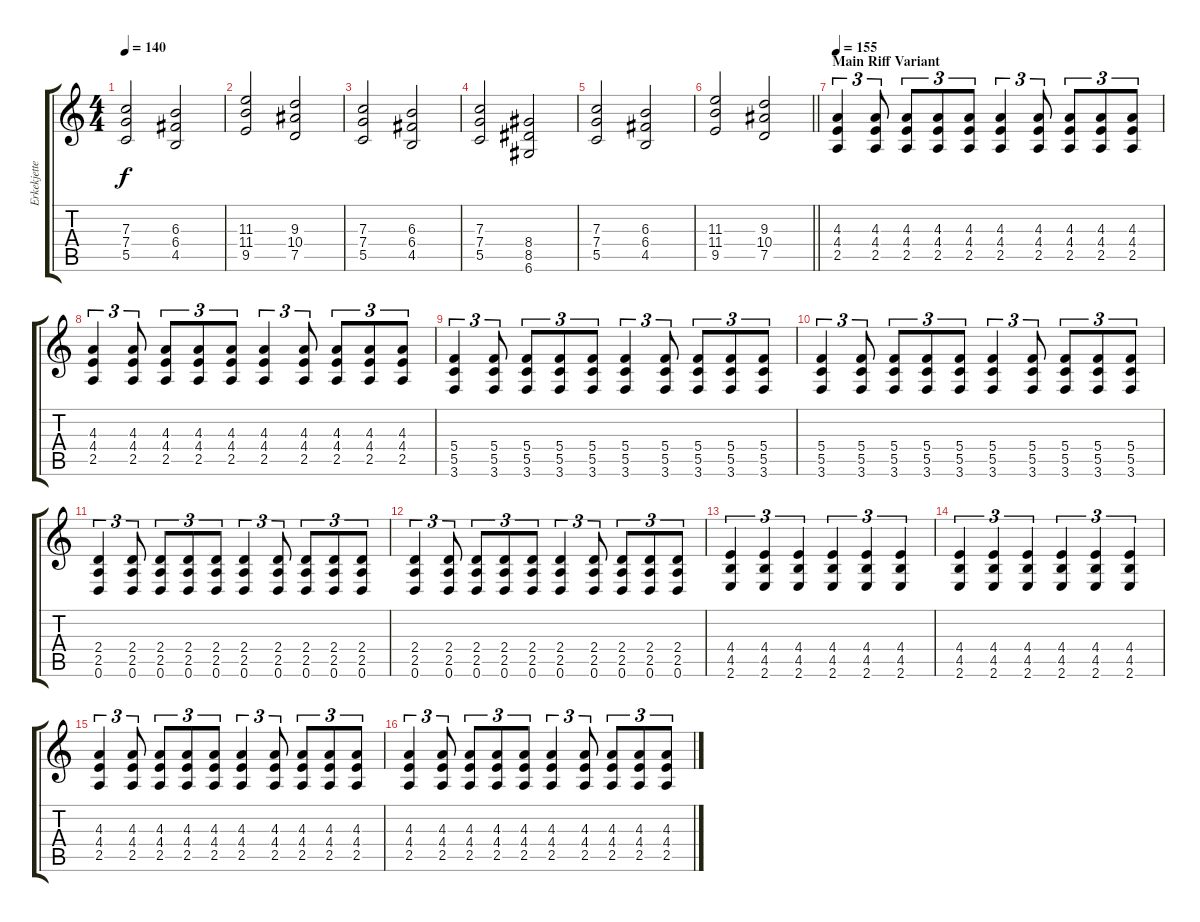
\track ("Erkekjetter Silenoz" "Erkekjette") {instrument overdrivenguitar}
\staff {score tabs}
\tuning (D4 A3 F3 C3 G2 D2) {hide}
\ts (4 4)
\tempo 140
\clef g2
\ks c
(7.3 7.4 5.5).2{dy f} (6.3 6.4 4.5).2 |
(11.3 11.4 9.5).2 (9.3 10.4 7.5).2 |
(7.3 7.4 5.5).2 (6.3 6.4 4.5).2 |
(7.3 7.4 5.5).2 (8.4 8.5 6.6).2 |
(7.3 7.4 5.5).2 (6.3 6.4 4.5).2 |
\barLineRight lightlight
(11.3 11.4 9.5).2 (9.3 10.4 7.5).2 |
\section ("" "Main Riff Variant")
\tempo 155
(4.3 4.4 2.5).4{tu (3 2)} (4.3 4.4 2.5).8{tu (3 2)} (4.3 4.4 2.5).8{tu (3 2)} (4.3 4.4 2.5).8{tu (3 2)} (4.3 4.4 2.5).8{tu (3 2)} (4.3 4.4 2.5).4{tu (3 2)} (4.3 4.4 2.5).8{tu (3 2)} (4.3 4.4 2.5).8{tu (3 2)} (4.3 4.4 2.5).8{tu (3 2)} (4.3 4.4 2.5).8{tu (3 2)} |
(4.3 4.4 2.5).4{tu (3 2)} (4.3 4.4 2.5).8{tu (3 2)} (4.3 4.4 2.5).8{tu (3 2)} (4.3 4.4 2.5).8{tu (3 2)} (4.3 4.4 2.5).8{tu (3 2)} (4.3 4.4 2.5).4{tu (3 2)} (4.3 4.4 2.5).8{tu (3 2)} (4.3 4.4 2.5).8{tu (3 2)} (4.3 4.4 2.5).8{tu (3 2)} (4.3 4.4 2.5).8{tu (3 2)} |
(5.4 5.5 3.6).4{tu (3 2)} (5.4 5.5 3.6).8{tu (3 2)} (5.4 5.5 3.6).8{tu (3 2)} (5.4 5.5 3.6).8{tu (3 2)} (5.4 5.5 3.6).8{tu (3 2)} (5.4 5.5 3.6).4{tu (3 2)} (5.4 5.5 3.6).8{tu (3 2)} (5.4 5.5 3.6).8{tu (3 2)} (5.4 5.5 3.6).8{tu (3 2)} (5.4 5.5 3.6).8{tu (3 2)} |
(5.4 5.5 3.6).4{tu (3 2)} (5.4 5.5 3.6).8{tu (3 2)} (5.4 5.5 3.6).8{tu (3 2)} (5.4 5.5 3.6).8{tu (3 2)} (5.4 5.5 3.6).8{tu (3 2)} (5.4 5.5 3.6).4{tu (3 2)} (5.4 5.5 3.6).8{tu (3 2)} (5.4 5.5 3.6).8{tu (3 2)} (5.4 5.5 3.6).8{tu (3 2)} (5.4 5.5 3.6).8{tu (3 2)} |
(2.4 2.5 0.6).4{tu (3 2)} (2.4 2.5 0.6).8{tu (3 2)} (2.4 2.5 0.6).8{tu (3 2)} (2.4 2.5 0.6).8{tu (3 2)} (2.4 2.5 0.6).8{tu (3 2)} (2.4 2.5 0.6).4{tu (3 2)} (2.4 2.5 0.6).8{tu (3 2)} (2.4 2.5 0.6).8{tu (3 2)} (2.4 2.5 0.6).8{tu (3 2)} (2.4 2.5 0.6).8{tu (3 2)} |
(2.4 2.5 0.6).4{tu (3 2)} (2.4 2.5 0.6).8{tu (3 2)} (2.4 2.5 0.6).8{tu (3 2)} (2.4 2.5 0.6).8{tu (3 2)} (2.4 2.5 0.6).8{tu (3 2)} (2.4 2.5 0.6).4{tu (3 2)} (2.4 2.5 0.6).8{tu (3 2)} (2.4 2.5 0.6).8{tu (3 2)} (2.4 2.5 0.6).8{tu (3 2)} (2.4 2.5 0.6).8{tu (3 2)} |
(4.4 4.5 2.6).4{tu (3 2)} (4.4 4.5 2.6).4{tu (3 2)} (4.4 4.5 2.6).4{tu (3 2)} (4.4 4.5 2.6).4{tu (3 2)} (4.4 4.5 2.6).4{tu (3 2)} (4.4 4.5 2.6).4{tu (3 2)} |
(4.4 4.5 2.6).4{tu (3 2)} (4.4 4.5 2.6).4{tu (3 2)} (4.4 4.5 2.6).4{tu (3 2)} (4.4 4.5 2.6).4{tu (3 2)} (4.4 4.5 2.6).4{tu (3 2)} (4.4 4.5 2.6).4{tu (3 2)} |
(4.3 4.4 2.5).4{tu (3 2)} (4.3 4.4 2.5).8{tu (3 2)} (4.3 4.4 2.5).8{tu (3 2)} (4.3 4.4 2.5).8{tu (3 2)} (4.3 4.4 2.5).8{tu (3 2)} (4.3 4.4 2.5).4{tu (3 2)} (4.3 4.4 2.5).8{tu (3 2)} (4.3 4.4 2.5).8{tu (3 2)} (4.3 4.4 2.5).8{tu (3 2)} (4.3 4.4 2.5).8{tu (3 2)} |
(4.3 4.4 2.5).4{tu (3 2)} (4.3 4.4 2.5).8{tu (3 2)} (4.3 4.4 2.5).8{tu (3 2)} (4.3 4.4 2.5).8{tu (3 2)} (4.3 4.4 2.5).8{tu (3 2)} (4.3 4.4 2.5).4{tu (3 2)} (4.3 4.4 2.5).8{tu (3 2)} (4.3 4.4 2.5).8{tu (3 2)} (4.3 4.4 2.5).8{tu (3 2)} (4.3 4.4 2.5).8{tu (3 2)}
